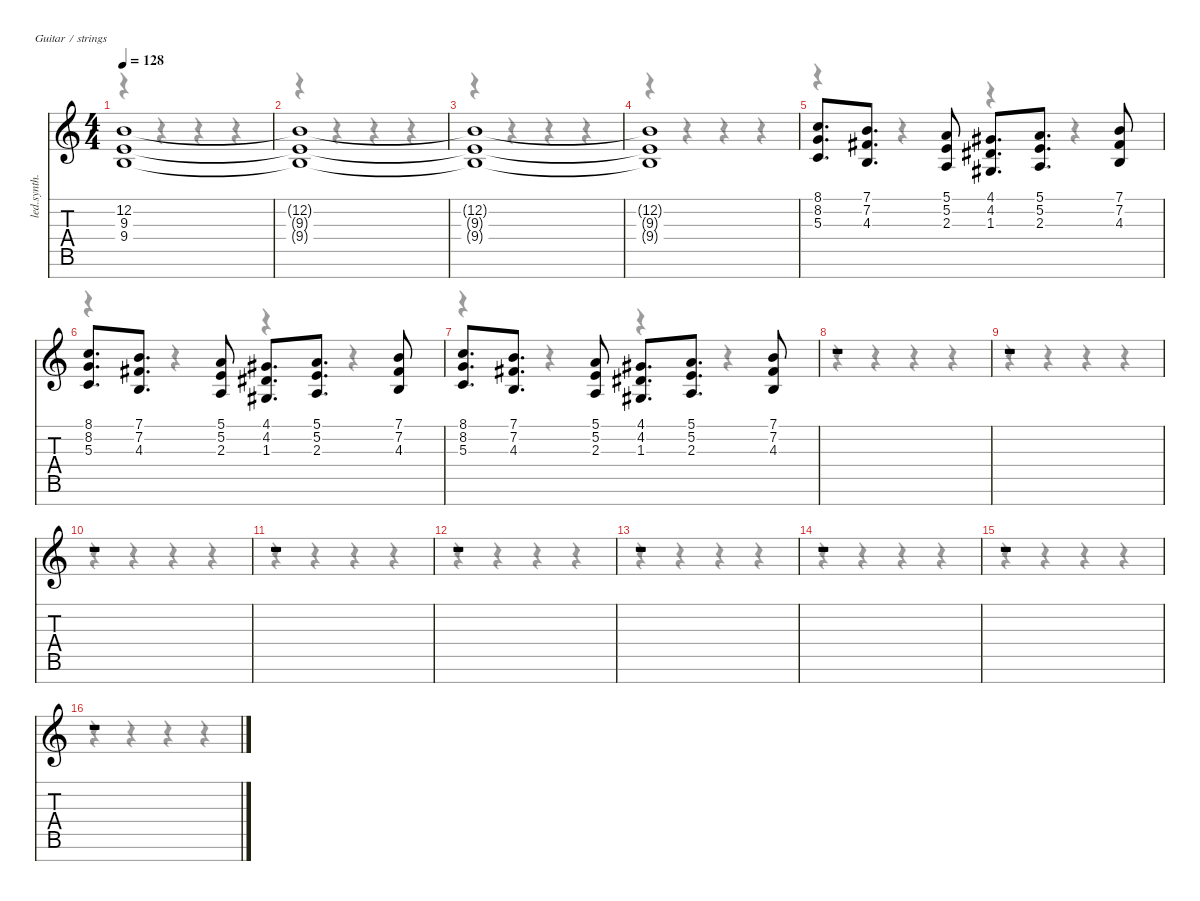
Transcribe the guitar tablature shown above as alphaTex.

\defaultSystemsLayout 4
\hideDynamics
\bracketExtendMode nobrackets
\track ("Keys 2" "led.synth.") {instrument lead1square}
\staff {score tabs}
\tuning (E4 B3 G3 D3 A2 E2 B1)
\voice
\ts (4 4)
\tempo 128
\clef g2
\ks c
(12.2{t} 9.3{t} 9.4{t}).1{dy f} |
(12.2{t} 9.3{t} 9.4{t}).1 |
(12.2{t} 9.3{t} 9.4{t}).1 |
(12.2{t} 9.3{t} 9.4{t}).1 |
(8.1 8.2 5.3).8{d} (7.1 7.2{acc #} 4.3).8{d} (5.1 5.2 2.3).8 (4.1{acc #} 4.2{acc #} 1.3{acc #}).8{d} (5.1 5.2 2.3).8{d} (7.1 7.2{acc #} 4.3).8 |
(8.1 8.2 5.3).8{d} (7.1 7.2{acc #} 4.3).8{d} (5.1 5.2 2.3).8 (4.1{acc #} 4.2{acc #} 1.3{acc #}).8{d} (5.1 5.2 2.3).8{d} (7.1 7.2{acc #} 4.3).8 |
(8.1 8.2 5.3).8{d} (7.1 7.2{acc #} 4.3).8{d} (5.1 5.2 2.3).8 (4.1{acc #} 4.2{acc #} 1.3{acc #}).8{d} (5.1 5.2 2.3).8{d} (7.1 7.2{acc #} 4.3).8 |
r.1 |
r.1 |
r.1 |
r.1 |
r.1 |
r.1 |
r.1 |
r.1 |
r.1
\voice
\clef g2
\ottava regular
\simile none
\ks c
r.4{dy mf} r.4 r.4 r.4 |
r.4 r.4 r.4 r.4 |
r.4 r.4 r.4 r.4 |
r.4 r.4 r.4 r.4 |
r.4 r.4 r.4 r.4 |
r.4 r.4 r.4 r.4 |
r.4 r.4 r.4 r.4 |
r.4 r.4 r.4 r.4 |
r.4 r.4 r.4 r.4 |
r.4 r.4 r.4 r.4 |
r.4 r.4 r.4 r.4 |
r.4 r.4 r.4 r.4 |
r.4 r.4 r.4 r.4 |
r.4 r.4 r.4 r.4 |
r.4 r.4 r.4 r.4 |
r.4 r.4 r.4 r.4
